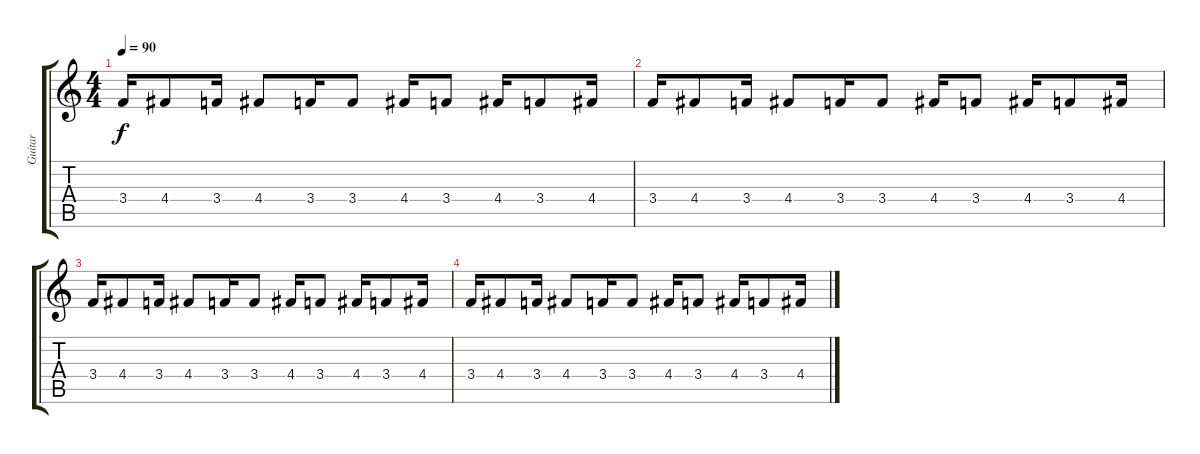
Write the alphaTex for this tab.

\track ("Guitar" "Guitar") {instrument electricguitarjazz}
\staff {score tabs}
\tuning (E4 B3 G3 D3 A2 E2) {hide}
\ts (4 4)
\tempo 90
\clef g2
\ks c
3.4.16{dy f volume 15 instrument distortionguitar} 4.4.8 3.4.16 4.4.8 3.4.16 3.4.8 4.4.16 3.4.8 4.4.16 3.4.8 4.4.16 |
3.4.16 4.4.8 3.4.16 4.4.8 3.4.16 3.4.8 4.4.16 3.4.8 4.4.16 3.4.8 4.4.16 |
3.4.16 4.4.8 3.4.16 4.4.8 3.4.16 3.4.8 4.4.16 3.4.8 4.4.16 3.4.8 4.4.16 |
3.4.16 4.4.8 3.4.16 4.4.8 3.4.16 3.4.8 4.4.16 3.4.8 4.4.16 3.4.8 4.4.16
